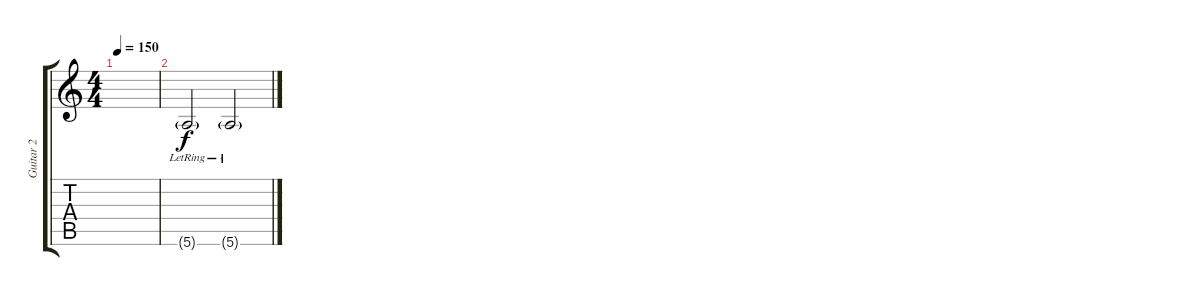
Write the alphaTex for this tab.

\track ("Guitar 2" "Guitar 2") {instrument acousticguitarsteel}
\staff {score tabs}
\tuning (E4 B3 G3 D3 A2 E2) {hide}
\ts (4 4)
\tempo 150
\clef g2
\ks c
|
5.6{g lr}.2 5.6{g lr}.2
